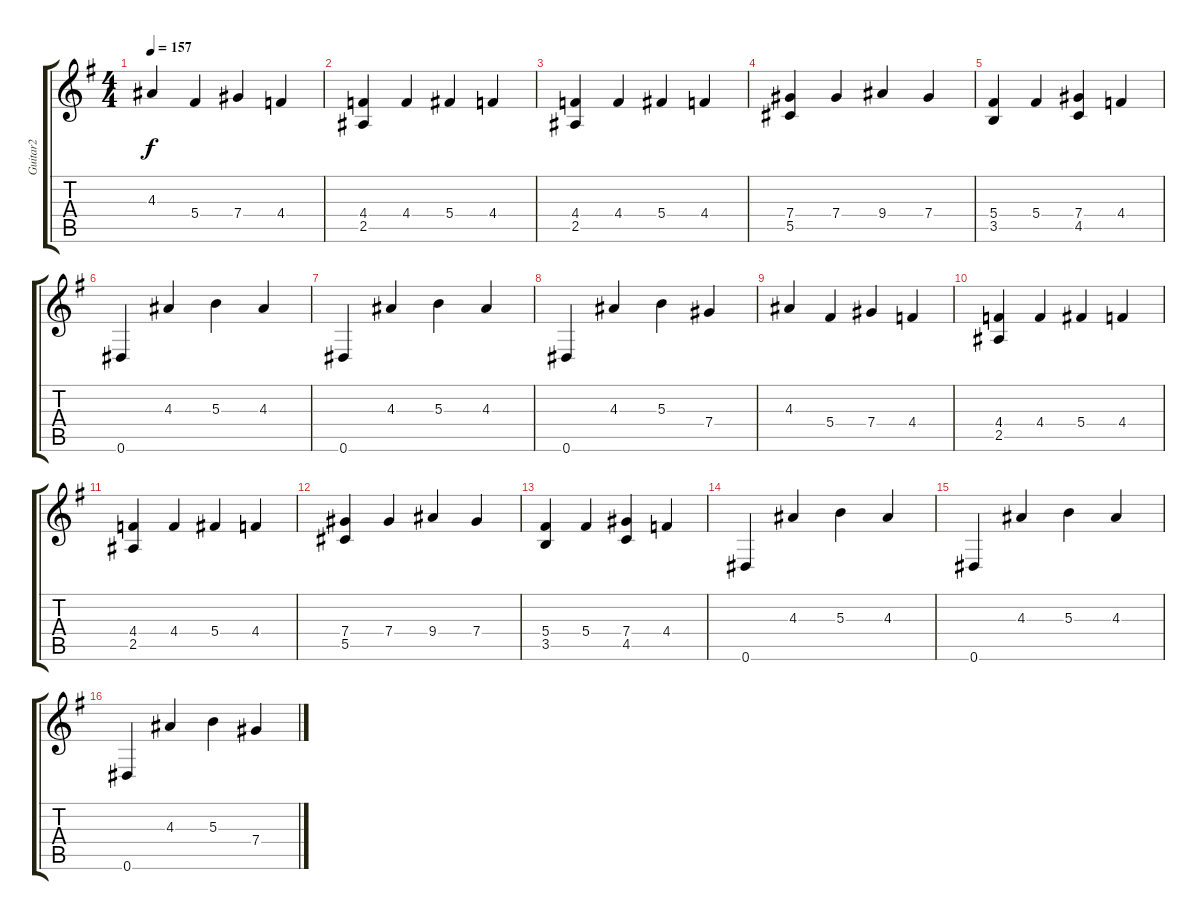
\track ("Guitar2" "Guitar2") {instrument distortionguitar}
\staff {score tabs}
\tuning (Eb4 Bb3 Gb3 Db3 Ab2 Eb2) {hide}
\ts (4 4)
\tempo 157
\clef g2
\ks eminor
4.3.4{dy f} 5.4.4 7.4.4 4.4.4 |
(4.4 2.5).4 4.4.4 5.4.4 4.4.4 |
(4.4 2.5).4 4.4.4 5.4.4 4.4.4 |
(7.4 5.5).4 7.4.4 9.4.4 7.4.4 |
(5.4 3.5).4 5.4.4 (7.4 4.5).4 4.4.4 |
0.6.4 4.3.4 5.3.4 4.3.4 |
0.6.4 4.3.4 5.3.4 4.3.4 |
0.6.4 4.3.4 5.3.4 7.4.4 |
4.3.4 5.4.4 7.4.4 4.4.4 |
(4.4 2.5).4 4.4.4 5.4.4 4.4.4 |
(4.4 2.5).4 4.4.4 5.4.4 4.4.4 |
(7.4 5.5).4 7.4.4 9.4.4 7.4.4 |
(5.4 3.5).4 5.4.4 (7.4 4.5).4 4.4.4 |
0.6.4 4.3.4 5.3.4 4.3.4 |
0.6.4 4.3.4 5.3.4 4.3.4 |
0.6.4 4.3.4 5.3.4 7.4.4
